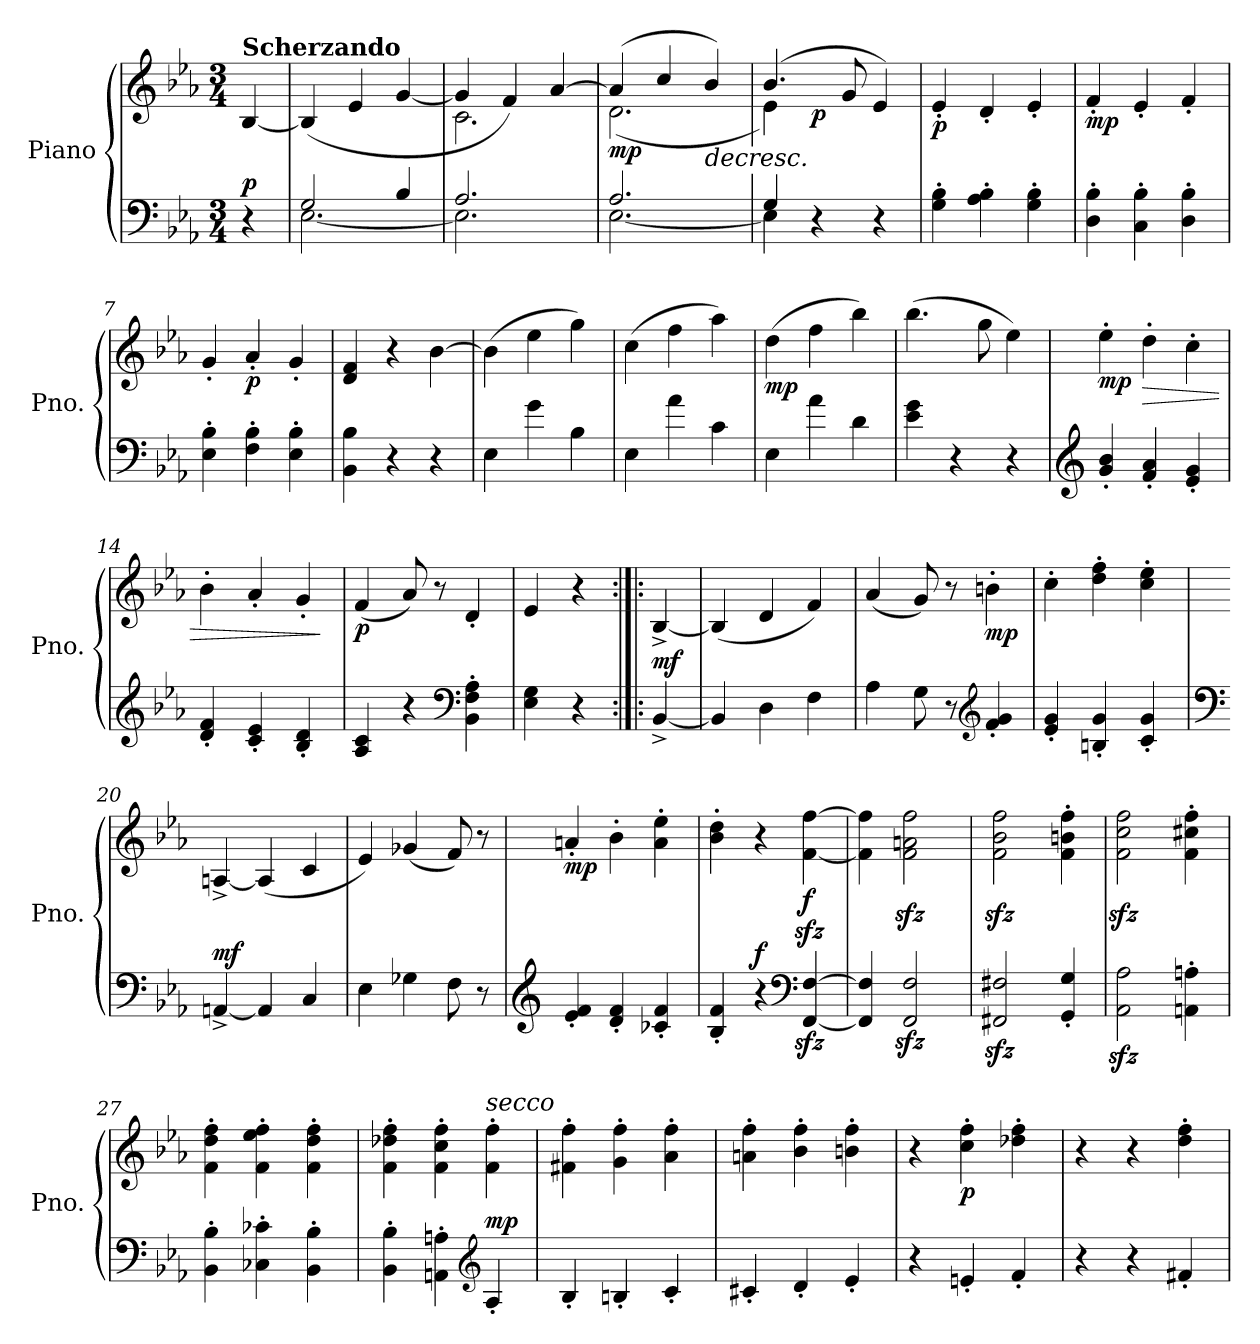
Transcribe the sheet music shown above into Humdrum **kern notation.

**kern	**kern	**dynam
*part1	*part1	*part1
*staff2	*staff1	*staff1/2
*I"Piano	*	*
*I'Pno.	*	*
*clefF4	*clefG2	*
*k[b-e-a-]	*k[b-e-a-]	*
*M3/4	*M3/4	*
*MM188	*MM188	*
=	=	=
!	!LO:TX:a:B:t=Scherzando	!
!	!	!LO:DY:a=2
4r	[4B-/	p
=1	=1	=1
*^	*	*
2G/	[2.E-\	(4B-/]	.
.	.	4e-/	.
4B-/	.	[4g/	.
=2	=2	=2	=2
*	*	*^	*
2.A-/	2.E-\]	4g/]	2.c\	.
.	.	4f/)	.	.
.	.	[4a-/	.	.
=3	=3	=3	=3	=3
!	!	!	!	!LO:DY:b
2.A-/	[2.E-\	(4a-/]	(2.d\	mp
.	.	4cc/	.	.
!	!	!	!	!LO:HP:b
.	.	4b-/)	.	>
=4	=4	=4	=4	=4
4G/	4E-\]	(4.b-/	4e-\)	.
!	!	!	!	!LO:DY:b
4r	4ryy	.	4rgyy	p
.	.	8g/	.	.
4r	4ryy	4e-/)	4reyy	.
*v	*v	*	*	*
*	*v	*v	*
.	.	]
=5	=5	=5
!	!	!LO:DY:b
4G\' 4B-\'	4e-'/	p
4A-\' 4B-\'	4d'/	.
4G\' 4B-\'	4e-'/	.
=6	=6	=6
!	!	!LO:DY:b
4D\' 4B-\'	4f'/	mp
4C\' 4B-\'	4e-'/	.
4D\' 4B-\'	4f'/	.
=7	=7	=7
4E-\' 4B-\'	4g'/	.
!	!	!LO:DY:b
4F\' 4B-\'	4a-'/	p
4E-\' 4B-\'	4g'/	.
=8	=8	=8
4BB-\ 4B-\	4d/ 4f/	.
4r	4r	.
4r	[4b-\	.
=9	=9	=9
4E-\	(4b-\]	.
4g\	4ee-\	.
4B-\	4gg\)	.
=10	=10	=10
4E-\	(4cc\	.
4a-\	4ff\	.
4c\	4aa-\)	.
!!LO:LB:g=z
=11	=11	=11
!	!	!LO:DY:b
4E-\	(4dd\	mp
4a-\	4ff\	.
4d\	4bb-\)	.
=12	=12	=12
4e-\ 4g\	(4.bb-\	.
4r	.	.
.	8gg\	.
4r	4ee-\)	.
=13	=13	=13
*clefG2	*	*
!	!	!LO:DY:b
4g/' 4b-/'	4ee-'\	mp
!	!	!LO:HP:b
4f/' 4a-/'	4dd'\	>
4e-/' 4g/'	4cc'\	.
=14	=14	=14
4d/' 4f/'	4b-'\	.
4c/' 4e-/'	4a-'/	.
4B-/' 4d/'	4g'/	.
.	.	]
=15	=15	=15
!	!	!LO:DY:b
4A-/ 4c/	(4f/	p
4r	8a-/)	.
.	8r	.
*clefF4	*	*
4BB-\' 4F\' 4A-\'	4d'/	.
=16	=16	=16
4E-\ 4G\	4e-/	.
4r	4r	.
=16X1:|!|:	=16X1:|!|:	=16X1:|!|:
!	!	!LO:DY:a=2
[4BB-^/	[4B-^/	mf
=17	=17	=17
4BB-/]	(4B-/]	.
4D\	4d/	.
4F\	4f/)	.
=18	=18	=18
4A-\	(4a-/	.
8G\	8g/)	.
8r	8r	.
*clefG2	*	*
!	!	!LO:DY:b
4f/' 4g/'	4bn'\	mp
!!LO:LB:g=z
=19	=19	=19
4e-/' 4g/'	4cc'\	.
4Bn/' 4g/'	4dd\' 4ff\'	.
4c/' 4g/'	4cc\' 4ee-\'	.
=20	=20	=20
*clefF4	*	*
!	!	!LO:DY:a=2
[4AAn^/	[4An^/	mf
4AA/]	(4A/]	.
4C/	4c/	.
=21	=21	=21
4E-\	4e-/)	.
4G-X\	(4g-X/	.
8F\	8f/)	.
8r	8r	.
=22	=22	=22
*clefG2	*	*
!	!	!LO:DY:b
4e-/' 4f/'	4an'/	mp
4d/' 4f/'	4b-'\	.
4c-X/' 4f/'	4a\' 4ee-\'	.
=23	=23	=23
4B-/' 4f/'	4b-\' 4dd\'	.
!	!	!LO:DY:a=2
4r	4r	f
*clefF4	*	*
!	!	!LO:DY:b
[4FF/zz< [4F/zz<	[4f\zz< [4ff\zz<	f
=24	=24	=24
4FF/] 4F/]	4f\] 4ff\]	.
2FF/zz< 2F/zz<	2f\zz< 2an\zz< 2ff\zz<	.
=25	=25	=25
2FF#X/zz< 2F#X/zz<	2f\zz< 2b-\zz< 2ff\zz<	.
4GG/' 4G/'	4f\' 4bn\' 4ff\'	.
=26	=26	=26
2AA-\zz< 2A-\zz<	2f\zz< 2cc\zz< 2ff\zz<	.
4AAn\' 4An\'	4f\' 4cc#X\' 4ff\'	.
!!LO:LB:g=z
=27	=27	=27
4BB-\' 4B-\'	4f\' 4dd\' 4ff\'	.
4C-X\' 4c-X\'	4f\' 4ee-\' 4ff\'	.
4BB-\' 4B-\'	4f\' 4dd\' 4ff\'	.
=28	=28	=28
4BB-\' 4B-\'	4f\' 4dd-X\' 4ff\'	.
4AAn\' 4An\'	4f\' 4cc\' 4ff\'	.
*clefG2	*	*
!	!LO:TX:a:i:t=secco	!
!	!	!LO:DY:a=2
4A'/	4f\' 4ff\'	mp
=29	=29	=29
4B-'/	4f#X\' 4ff\'	.
4Bn'/	4g\' 4ff\'	.
4c'/	4a-\' 4ff\'	.
=30	=30	=30
4c#X'/	4an\' 4ff\'	.
4d'/	4b-\' 4ff\'	.
4e-'/	4bn\' 4ff\'	.
=31	=31	=31
4r	4r	.
!	!	!LO:DY:b
4en'/	4cc\' 4ff\'	p
4f'/	4dd-X\' 4ff\'	.
=32	=32	=32
4r	4r	.
4r	4r	.
4f#X'/	4dd\' 4ff\'	.
=	=	=
*-	*-	*-
